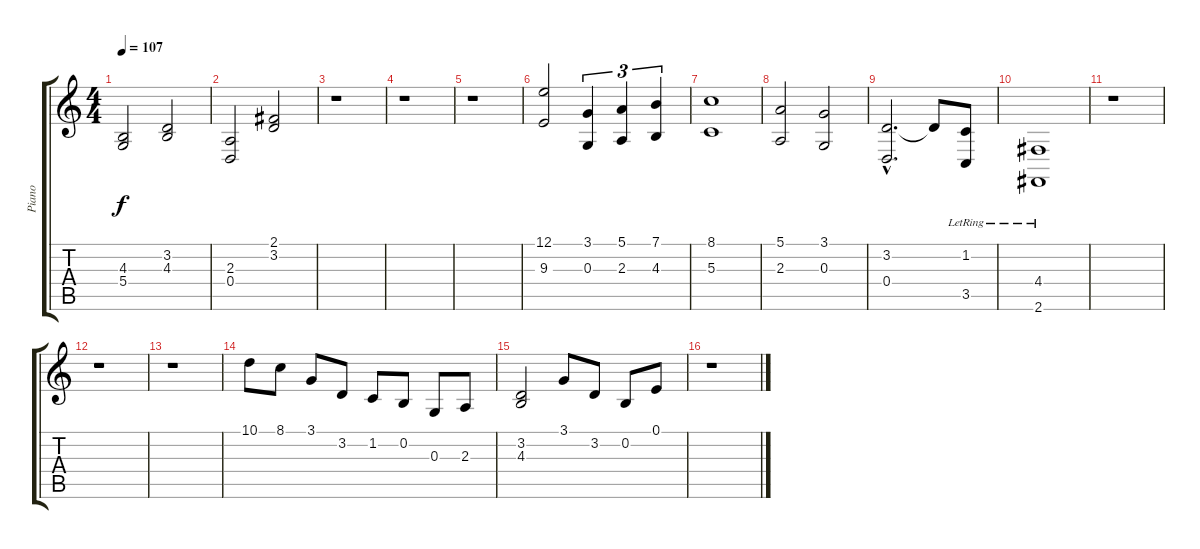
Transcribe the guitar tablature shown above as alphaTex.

\track ("Piano" "Piano") {instrument acousticgrandpiano}
\staff {score tabs}
\tuning (E4 B3 G3 D3 A2 E2) {hide}
\ts (4 4)
\tempo 107
\clef g2
\ks c
(4.3 5.4).2{dy f} (3.2 4.3).2 |
(2.3 0.4).2 (2.1 3.2).2 |
r.1 |
r.1 |
r.1 |
(12.1 9.3).2 (3.1 0.3).4{tu (3 2)} (5.1 2.3).4{tu (3 2)} (7.1 4.3).4{tu (3 2)} |
(8.1 5.3).1 |
(5.1 2.3).2 (3.1 0.3).2 |
(3.2{hac} 0.4{hac}).2{d} 3.2{t}.8 (1.2{lr} 3.5).8 |
(4.4{lr} 2.6).1 |
r.1 |
r.1 |
r.1 |
10.1.8 8.1.8 3.1.8 3.2.8 1.2.8 0.2.8 0.3.8 2.3.8 |
(3.2 4.3).2 3.1.8 3.2.8 0.2.8 0.1.8 |
r.1
